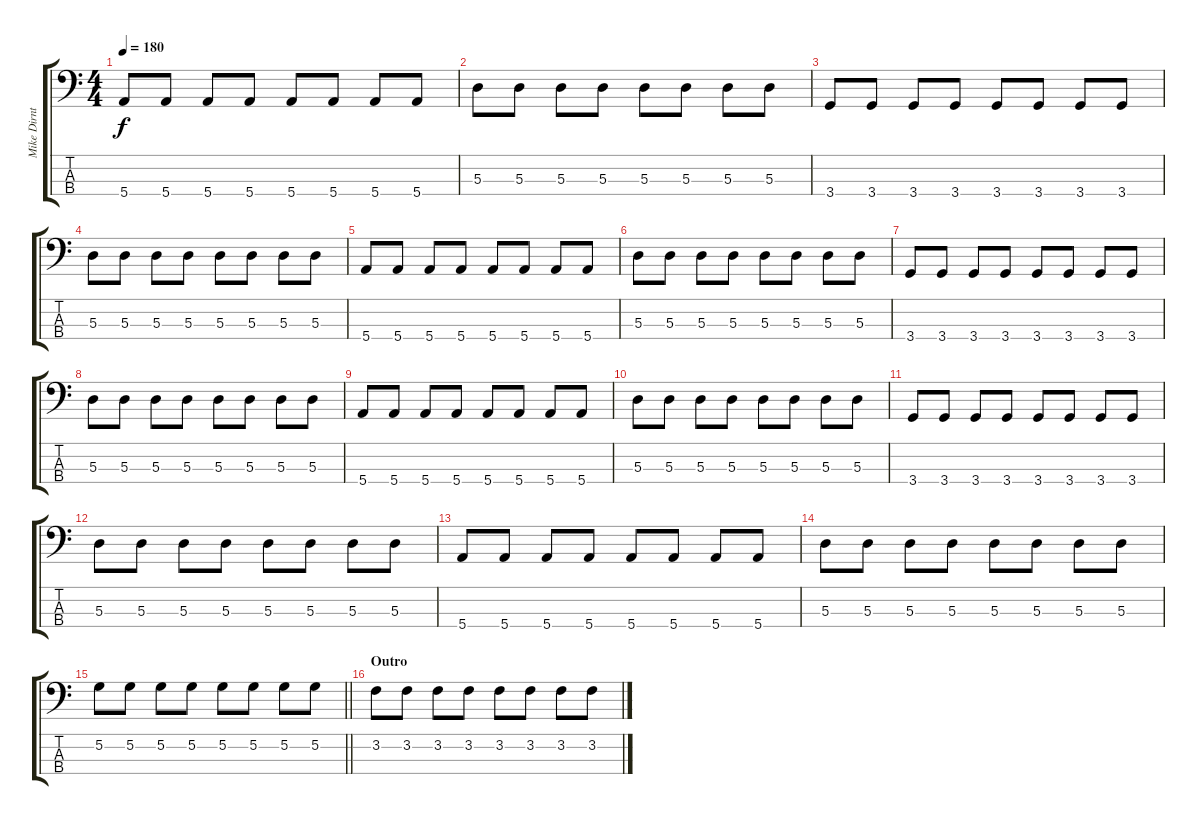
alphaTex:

\track ("Mike Dirnt - Bass" "Mike Dirnt") {instrument electricbasspick}
\staff {score tabs}
\tuning (G2 D2 A1 E1) {hide}
\ts (4 4)
\tempo 180
\clef f4
\ks c
5.4.8{dy f} 5.4.8 5.4.8 5.4.8 5.4.8 5.4.8 5.4.8 5.4.8 |
5.3.8 5.3.8 5.3.8 5.3.8 5.3.8 5.3.8 5.3.8 5.3.8 |
3.4.8 3.4.8 3.4.8 3.4.8 3.4.8 3.4.8 3.4.8 3.4.8 |
5.3.8 5.3.8 5.3.8 5.3.8 5.3.8 5.3.8 5.3.8 5.3.8 |
5.4.8 5.4.8 5.4.8 5.4.8 5.4.8 5.4.8 5.4.8 5.4.8 |
5.3.8 5.3.8 5.3.8 5.3.8 5.3.8 5.3.8 5.3.8 5.3.8 |
3.4.8 3.4.8 3.4.8 3.4.8 3.4.8 3.4.8 3.4.8 3.4.8 |
5.3.8 5.3.8 5.3.8 5.3.8 5.3.8 5.3.8 5.3.8 5.3.8 |
5.4.8 5.4.8 5.4.8 5.4.8 5.4.8 5.4.8 5.4.8 5.4.8 |
5.3.8 5.3.8 5.3.8 5.3.8 5.3.8 5.3.8 5.3.8 5.3.8 |
3.4.8 3.4.8 3.4.8 3.4.8 3.4.8 3.4.8 3.4.8 3.4.8 |
5.3.8 5.3.8 5.3.8 5.3.8 5.3.8 5.3.8 5.3.8 5.3.8 |
5.4.8 5.4.8 5.4.8 5.4.8 5.4.8 5.4.8 5.4.8 5.4.8 |
5.3.8 5.3.8 5.3.8 5.3.8 5.3.8 5.3.8 5.3.8 5.3.8 |
\barLineRight lightlight
5.2.8 5.2.8 5.2.8 5.2.8 5.2.8 5.2.8 5.2.8 5.2.8 |
\section ("" "Outro")
3.2.8 3.2.8 3.2.8 3.2.8 3.2.8 3.2.8 3.2.8 3.2.8
